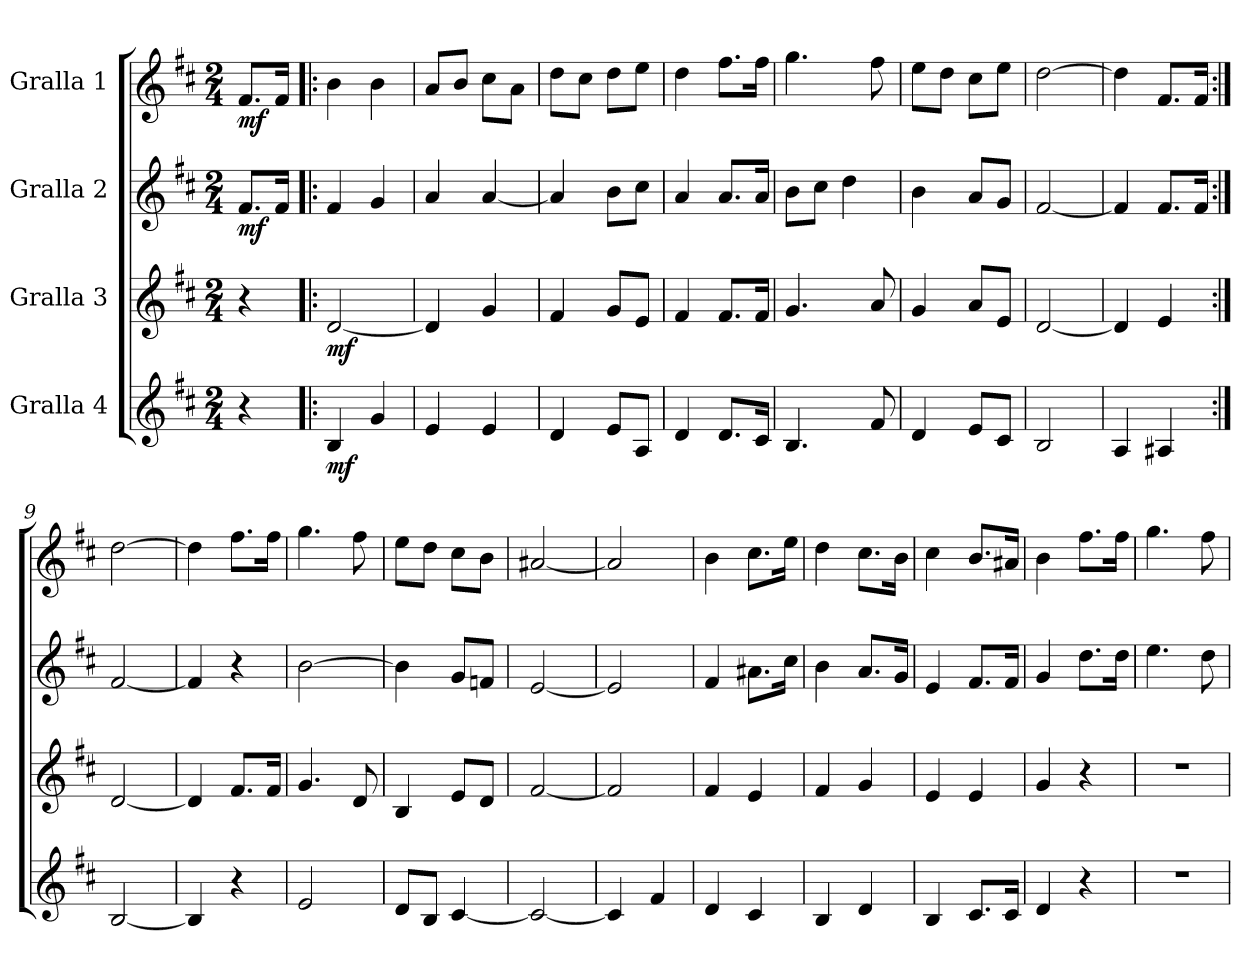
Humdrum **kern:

**kern	**dynam	**kern	**dynam	**kern	**dynam	**kern	**dynam
*part4	*part4	*part3	*part3	*part2	*part2	*part1	*part1
*staff4	*staff4	*staff3	*staff3	*staff2	*staff2	*staff1	*staff1
*I"Gralla 4	*	*I"Gralla 3	*	*I"Gralla 2	*	*I"Gralla 1	*
*clefG2	*	*clefG2	*	*clefG2	*	*clefG2	*
*k[f#c#]	*	*k[f#c#]	*	*k[f#c#]	*	*k[f#c#]	*
*b:	*	*b:	*	*b:	*	*b:	*
*M2/4	*	*M2/4	*	*M2/4	*	*M2/4	*
*MM120	*	*MM120	*	*MM120	*	*MM120	*
=	=	=	=	=	=	=	=
!	!	!	!	!	!LO:DY:b	!	!LO:DY:b
4r	.	4r	.	8.f#/L	mf	8.f#/L	mf
.	.	.	.	16f#/Jk	.	16f#/Jk	.
=1!|:	=1!|:	=1!|:	=1!|:	=1!|:	=1!|:	=1!|:	=1!|:
!	!LO:DY:b	!	!LO:DY:b	!	!	!	!
4B/	mf	[2d/	mf	4f#/	.	4b\	.
4g/	.	.	.	4g/	.	4b\	.
=2	=2	=2	=2	=2	=2	=2	=2
4e/	.	4d/]	.	4a/	.	8a/L	.
.	.	.	.	.	.	8b/J	.
4e/	.	4g/	.	[4a/	.	8cc#\L	.
.	.	.	.	.	.	8a\J	.
=3	=3	=3	=3	=3	=3	=3	=3
4d/	.	4f#/	.	4a/]	.	8dd\L	.
.	.	.	.	.	.	8cc#\J	.
8e/L	.	8g/L	.	8b\L	.	8dd\L	.
8A/J	.	8e/J	.	8cc#\J	.	8ee\J	.
=4	=4	=4	=4	=4	=4	=4	=4
4d/	.	4f#/	.	4a/	.	4dd\	.
8.d/L	.	8.f#/L	.	8.a/L	.	8.ff#\L	.
16c#/Jk	.	16f#/Jk	.	16a/Jk	.	16ff#\Jk	.
=5	=5	=5	=5	=5	=5	=5	=5
4.B/	.	4.g/	.	8b\L	.	4.gg\	.
.	.	.	.	8cc#\J	.	.	.
.	.	.	.	4dd\	.	.	.
8f#/	.	8a/	.	.	.	8ff#\	.
=6	=6	=6	=6	=6	=6	=6	=6
4d/	.	4g/	.	4b\	.	8ee\L	.
.	.	.	.	.	.	8dd\J	.
8e/L	.	8a/L	.	8a/L	.	8cc#\L	.
8c#/J	.	8e/J	.	8g/J	.	8ee\J	.
=7	=7	=7	=7	=7	=7	=7	=7
2B/	.	[2d/	.	[2f#/	.	[2dd\	.
=8	=8	=8	=8	=8	=8	=8	=8
4A/	.	4d/]	.	4f#/]	.	4dd\]	.
4A#X/	.	4e/	.	8.f#/L	.	8.f#/L	.
.	.	.	.	16f#/Jk	.	16f#/Jk	.
=9:|!	=9:|!	=9:|!	=9:|!	=9:|!	=9:|!	=9:|!	=9:|!
[2B/	.	[2d/	.	[2f#/	.	[2dd\	.
=10	=10	=10	=10	=10	=10	=10	=10
4B/]	.	4d/]	.	4f#/]	.	4dd\]	.
4r	.	8.f#/L	.	4r	.	8.ff#\L	.
.	.	16f#/Jk	.	.	.	16ff#\Jk	.
!!LO:LB:g=z
=11	=11	=11	=11	=11	=11	=11	=11
2e/	.	4.g/	.	[2b\	.	4.gg\	.
.	.	8d/	.	.	.	8ff#\	.
=12	=12	=12	=12	=12	=12	=12	=12
8d/L	.	4B/	.	4b\]	.	8ee\L	.
8B/J	.	.	.	.	.	8dd\J	.
[4c#/	.	8e/L	.	8g/L	.	8cc#\L	.
.	.	8d/J	.	8fn/J	.	8b\J	.
=13	=13	=13	=13	=13	=13	=13	=13
2c#/_	.	[2f#/	.	[2e/	.	[2a#X/	.
=14	=14	=14	=14	=14	=14	=14	=14
4c#/]	.	2f#/]	.	2e/]	.	2a#/]	.
4f#/	.	.	.	.	.	.	.
=15	=15	=15	=15	=15	=15	=15	=15
4d/	.	4f#/	.	4f#/	.	4b\	.
4c#/	.	4e/	.	8.a#X\L	.	8.cc#\L	.
.	.	.	.	16cc#\Jk	.	16ee\Jk	.
=16	=16	=16	=16	=16	=16	=16	=16
4B/	.	4f#/	.	4b\	.	4dd\	.
4d/	.	4g/	.	8.a/L	.	8.cc#\L	.
.	.	.	.	16g/Jk	.	16b\Jk	.
=17	=17	=17	=17	=17	=17	=17	=17
4B/	.	4e/	.	4e/	.	4cc#\	.
8.c#/L	.	4e/	.	8.f#/L	.	8.b/L	.
16c#/Jk	.	.	.	16f#/Jk	.	16a#X/Jk	.
=18	=18	=18	=18	=18	=18	=18	=18
4d/	.	4g/	.	4g/	.	4b\	.
4r	.	4r	.	8.dd\L	.	8.ff#\L	.
.	.	.	.	16dd\Jk	.	16ff#\Jk	.
=19	=19	=19	=19	=19	=19	=19	=19
2r	.	2r	.	4.ee\	.	4.gg\	.
.	.	.	.	8dd\	.	8ff#\	.
=	=	=	=	=	=	=	=
*-	*-	*-	*-	*-	*-	*-	*-
